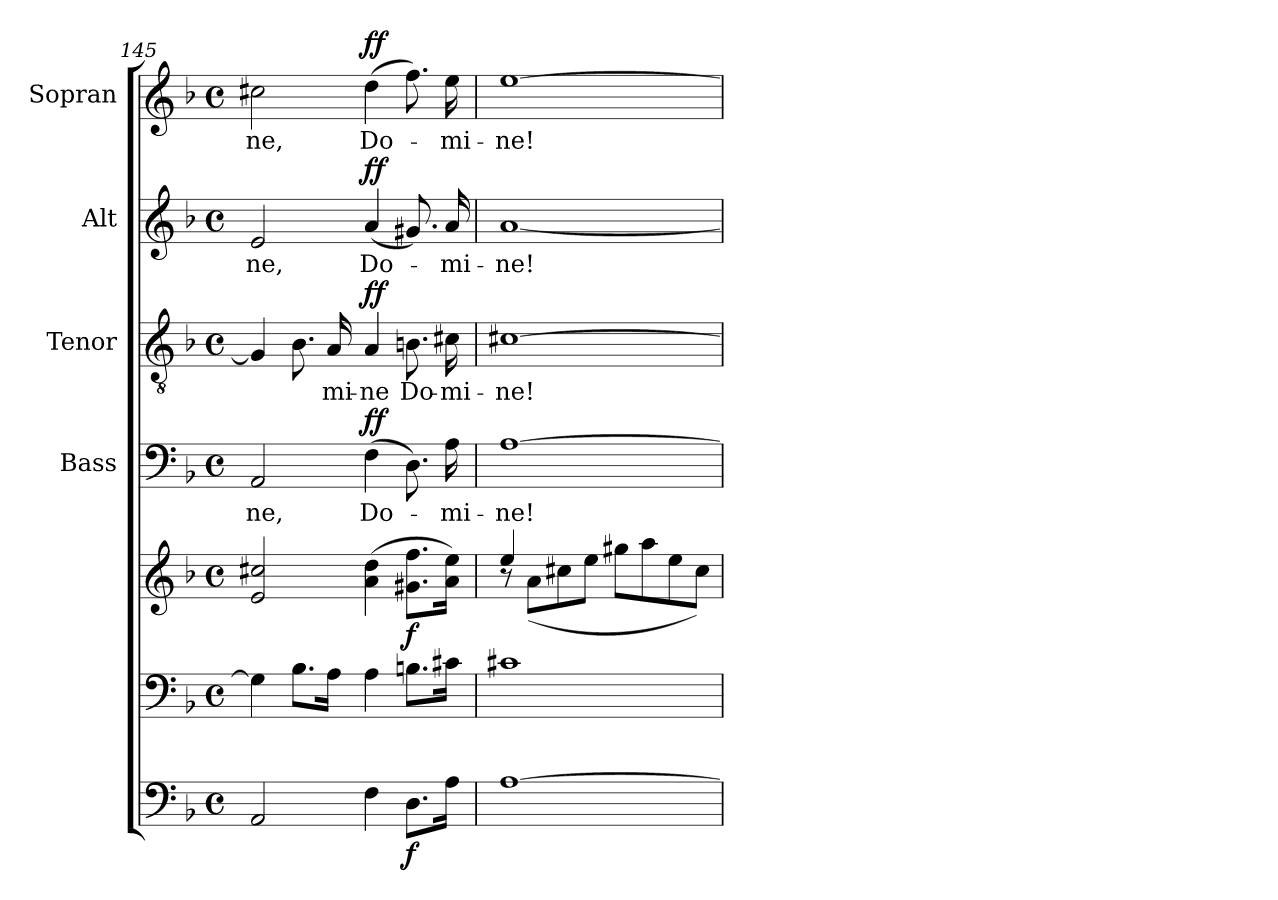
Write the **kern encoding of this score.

**kern	**dynam	**kern	**kern	**dynam	**kern	**text	**dynam	**kern	**text	**dynam	**kern	**text	**dynam	**kern	**text	**dynam
*part6	*part6	*part5	*part5	*part5	*part4	*part4	*part4	*part3	*part3	*part3	*part2	*part2	*part2	*part1	*part1	*part1
*staff7	*staff7	*staff6	*staff5	*staff5/6	*staff4	*staff4	*staff4	*staff3	*staff3	*staff3	*staff2	*staff2	*staff2	*staff1	*staff1	*staff1
*	*	*	*	*	*I"Bass	*	*	*I"Tenor	*	*	*I"Alt	*	*	*I"Sopran	*	*
*	*	*	*	*	*I'B.	*	*	*I'T.	*	*	*I'A.	*	*	*I'S.	*	*
*clefF4	*	*clefF4	*clefG2	*	*clefF4	*	*	*clefGv2	*	*	*clefG2	*	*	*clefG2	*	*
*k[b-]	*	*k[b-]	*k[b-]	*	*k[b-]	*	*	*k[b-]	*	*	*k[b-]	*	*	*k[b-]	*	*
*F:	*	*F:	*F:	*	*F:	*	*	*F:	*	*	*F:	*	*	*F:	*	*
*M4/4	*	*M4/4	*M4/4	*	*M4/4	*	*	*M4/4	*	*	*M4/4	*	*	*M4/4	*	*
*met(c)	*	*met(c)	*met(c)	*	*met(c)	*	*	*met(c)	*	*	*met(c)	*	*	*met(c)	*	*
=145	=145	=145	=145	=145	=145	=145	=145	=145	=145	=145	=145	=145	=145	=145	=145	=145
!	!	!	!	!	!	!LO:LY:b	!	!	!	!	!	!LO:LY:b	!	!	!LO:LY:b	!
2AA/	.	4G\]	2e/ 2cc#X/	.	2AA/	-ne,	.	4G/]	.	.	2e/	-ne,	.	2cc#X\	-ne,	.
.	.	8.B-\L	.	.	.	.	.	8.B-\	.	.	.	.	.	.	.	.
!	!	!	!	!	!	!	!	!	!LO:LY:b	!	!	!	!	!	!	!
.	.	16A\Jk	.	.	.	.	.	16A/	-mi-	.	.	.	.	.	.	.
!	!	!	!	!	!	!LO:LY:b	!LO:DY:a	!	!LO:LY:b	!LO:DY:a	!	!LO:LY:b	!LO:DY:a	!	!LO:LY:b	!LO:DY:a
4F\	.	4A\	(>4a\ 4dd\	.	(>4F\	Do-	ff	4A/	-ne	ff	(<4a/	Do-	ff	(>4dd\	Do-	ff
!	!LO:DY:b	!	!	!LO:DY:b	!	!	!	!	!LO:LY:b	!	!	!	!	!	!	!
8.D\L	f	8.Bn\L	8.g#X\ 8.ff\L	f	8.D\)	.	.	8.Bn\	Do-	.	8.g#X/)	.	.	8.ff\)	.	.
!	!	!	!	!	!	!LO:LY:b	!	!	!LO:LY:b	!	!	!LO:LY:b	!	!	!LO:LY:b	!
16A\Jk	.	16c#X\Jk	16a\ 16ee\Jk)	.	16A\	-mi-	.	16c#X\	-mi-	.	16a/	-mi-	.	16ee\	-mi-	.
=146	=146	=146	=146	=146	=146	=146	=146	=146	=146	=146	=146	=146	=146	=146	=146	=146
*	*	*	*^	*	*	*	*	*	*	*	*	*	*	*	*	*
!	!	!	!	!	!	!	!LO:LY:b	!	!	!LO:LY:b	!	!	!LO:LY:b	!	!	!LO:LY:b	!
[1A	.	1c#X	4ee/	8ra	.	[1A	-ne!	.	[1c#X	-ne!	.	[1a	-ne!	.	[1ee	-ne!	.
.	.	.	.	(>8a\L	.	.	.	.	.	.	.	.	.	.	.	.	.
.	.	.	2.ryy	8cc#X\	.	.	.	.	.	.	.	.	.	.	.	.	.
.	.	.	.	8ee\J	.	.	.	.	.	.	.	.	.	.	.	.	.
.	.	.	.	8gg#X\L	.	.	.	.	.	.	.	.	.	.	.	.	.
.	.	.	.	8aa\	.	.	.	.	.	.	.	.	.	.	.	.	.
.	.	.	.	8ee\	.	.	.	.	.	.	.	.	.	.	.	.	.
.	.	.	.	8cc#\J)	.	.	.	.	.	.	.	.	.	.	.	.	.
*	*	*	*v	*v	*	*	*	*	*	*	*	*	*	*	*	*	*
=	=	=	=	=	=	=	=	=	=	=	=	=	=	=	=	=
*-	*-	*-	*-	*-	*-	*-	*-	*-	*-	*-	*-	*-	*-	*-	*-	*-
